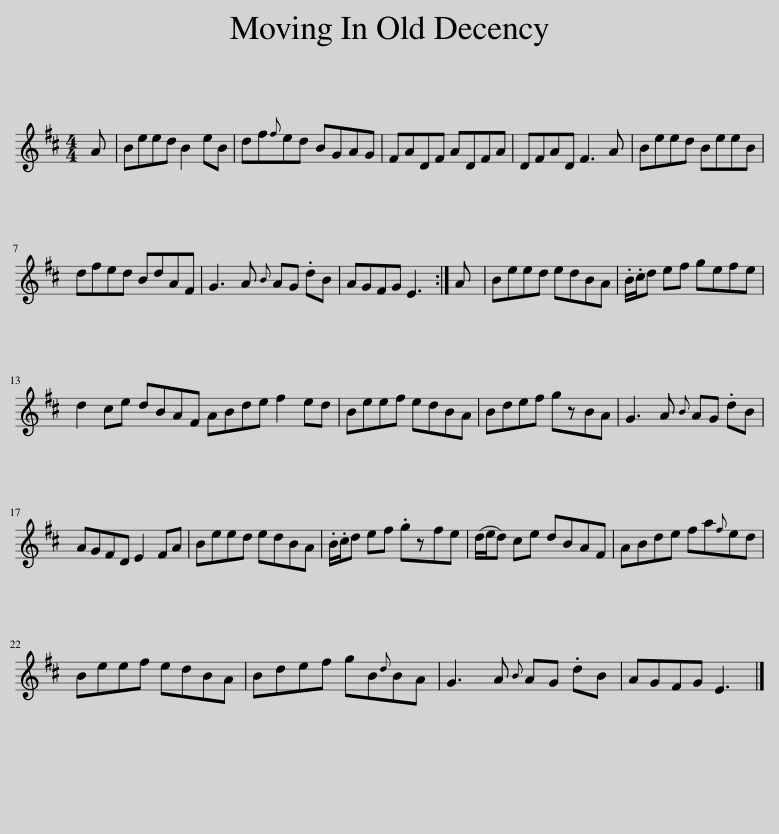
X:1
L:1/8
M:4/4
I:linebreak $
K:D
V:1 treble
V:1
 A | Beed B2 eB | df{f}ed BGAG | FADF ADFA | DFAD F3 A | %5
 Beed BeeB |$ dfed BdAF | G3 A{B} AG .dB | AGFG E3 :| A | %10
 Beed edBA | .B/.c/d ef gefe |$ d2 ce dBAF ABde f2 ed | Beef edBA | Bdef gzBA | %15
 G3 A{B} AG .dB |$ AGFD E2 FA | Beed edBA | .B/.c/d ef .gzfe | (d/e/d) ce dBAF | %20
 ABde fa{f}ed |$ Beef edBA | Bdef gB{d}BA | G3 A{B} AG .dB | AGFG E3 |] %25
